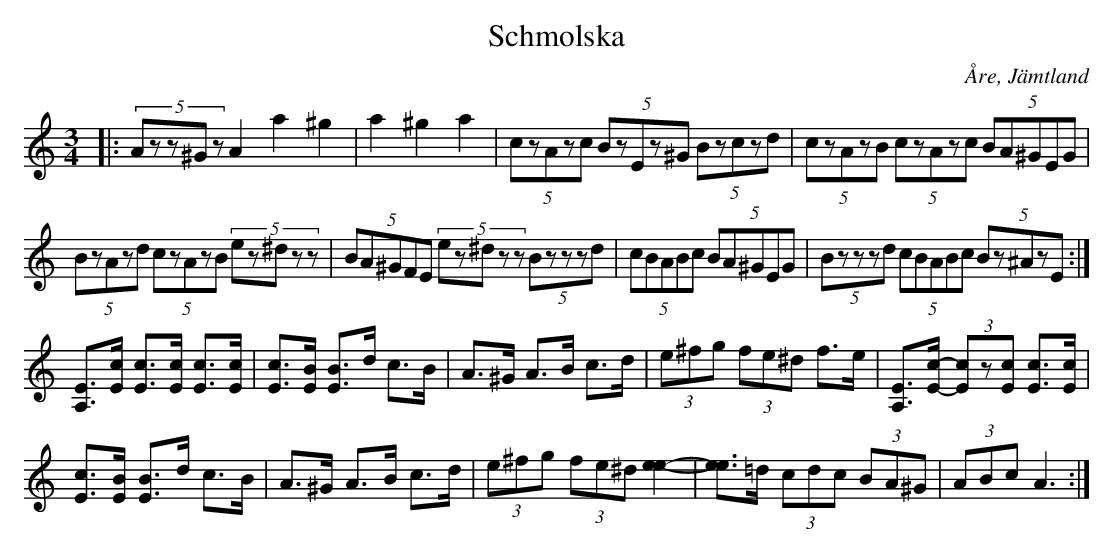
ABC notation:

X:1
T:Schmolska
O:Åre, Jämtland
M:3/4
L:1/8
K:Am
|: (5:2Azz^Gz A2 a2 ^g2|a2 ^g2 a2|  (5:2czAzc (5:2BzEz^G (5:2Bzczd|  (5:2czAzB (5:2czAzc (5:2BA^GEG|
 (5:2BzAzd (5:2czAzB (5:2ez^dzz|  (5:2BA^GFE (5:2ez^dzz (5:2Bzzzd|  (5:2cBABc (5:2BA^GEG | (5:2Bzzzd (5:2cBABc (5:2Bz^AzE  :|
[EA,]>[cE] [cE]>[cE] [cE]>[cE] | [cE]>[BE] [BE]>d c>B | A>^G A>B c>d | (3e^fg (3fe^d f>e | [EA,]>[c-E-] (3[cE]z[cE] [cE]>[cE] |
[cE]>[BE] [BE]>d c>B | A>^G A>B c>d | (3e^fg (3fe^d [e2-e2-] | [ee]>=d (3cdc (3BA^G | (3ABc A3 :|]
